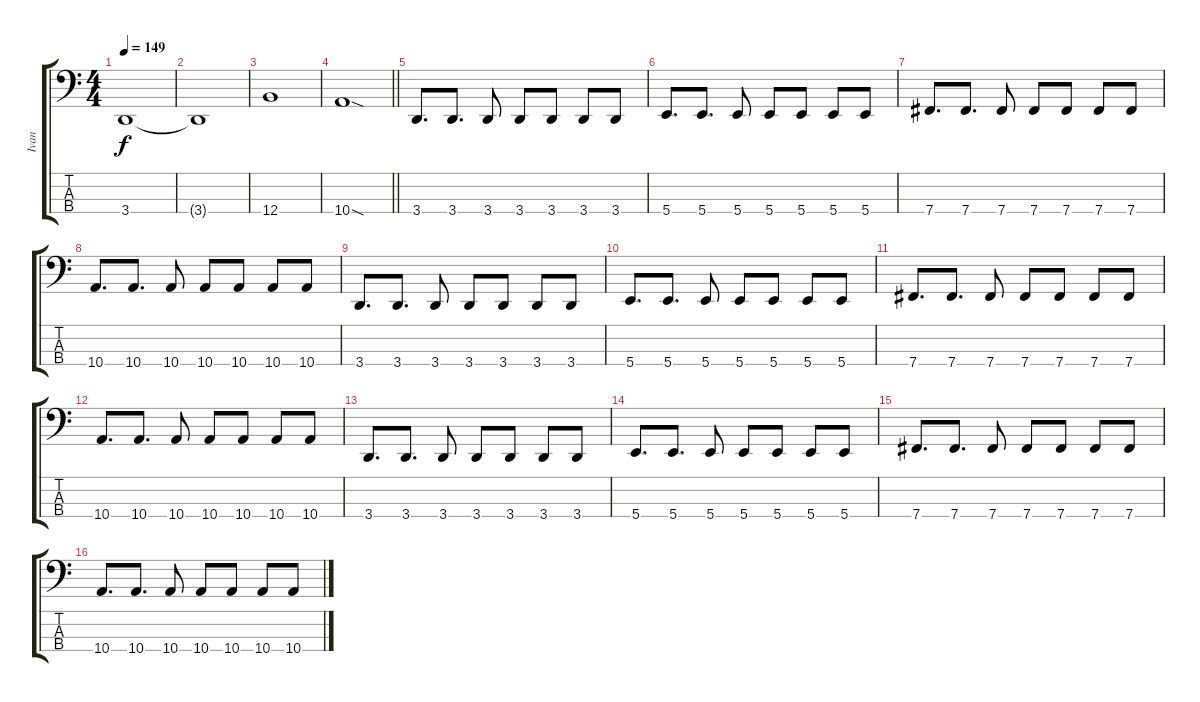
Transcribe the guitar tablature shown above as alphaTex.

\track ("Ivan" "Ivan") {instrument electricbasspick}
\staff {score tabs}
\tuning (E2 B1 Gb1 B0) {hide}
\ts (4 4)
\tempo 149
\clef f4
\ks c
3.4.1{dy f} |
3.4{t}.1 |
12.4.1 |
\barLineRight lightlight
10.4{sod}.1 |
3.4.8{d} 3.4.8{d} 3.4.8 3.4.8 3.4.8 3.4.8 3.4.8 |
5.4.8{d} 5.4.8{d} 5.4.8 5.4.8 5.4.8 5.4.8 5.4.8 |
7.4.8{d} 7.4.8{d} 7.4.8 7.4.8 7.4.8 7.4.8 7.4.8 |
10.4.8{d} 10.4.8{d} 10.4.8 10.4.8 10.4.8 10.4.8 10.4.8 |
3.4.8{d} 3.4.8{d} 3.4.8 3.4.8 3.4.8 3.4.8 3.4.8 |
5.4.8{d} 5.4.8{d} 5.4.8 5.4.8 5.4.8 5.4.8 5.4.8 |
7.4.8{d} 7.4.8{d} 7.4.8 7.4.8 7.4.8 7.4.8 7.4.8 |
10.4.8{d} 10.4.8{d} 10.4.8 10.4.8 10.4.8 10.4.8 10.4.8 |
3.4.8{d} 3.4.8{d} 3.4.8 3.4.8 3.4.8 3.4.8 3.4.8 |
5.4.8{d} 5.4.8{d} 5.4.8 5.4.8 5.4.8 5.4.8 5.4.8 |
7.4.8{d} 7.4.8{d} 7.4.8 7.4.8 7.4.8 7.4.8 7.4.8 |
10.4.8{d} 10.4.8{d} 10.4.8 10.4.8 10.4.8 10.4.8 10.4.8
